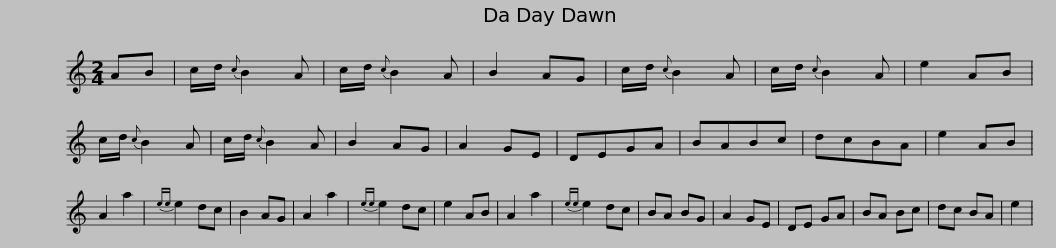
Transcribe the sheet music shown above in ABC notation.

X:1
L:1/8
M:2/4
I:linebreak $
K:C
V:1 treble
V:1
 AB | c/d/{c} B2 A | c/d/{c} B2 A | B2 AG | c/d/{c} B2 A | %5
 c/d/{c} B2 A | e2 AB | c/d/{c} B2 A | c/d/{c} B2 A | B2 AG |$ %10
 A2 GE | DEGA | BABc | dcBA | e2 AB | %15
 A2 a2 |{ee} e2 dc | B2 AG | A2 a2 |{ee} e2 dc | %20
 e2 AB | A2 a2 |{ee} e2 dc |$ BA BG | A2 GE | %25
 DE GA | BA Bc | dc BA | e2 | %29
